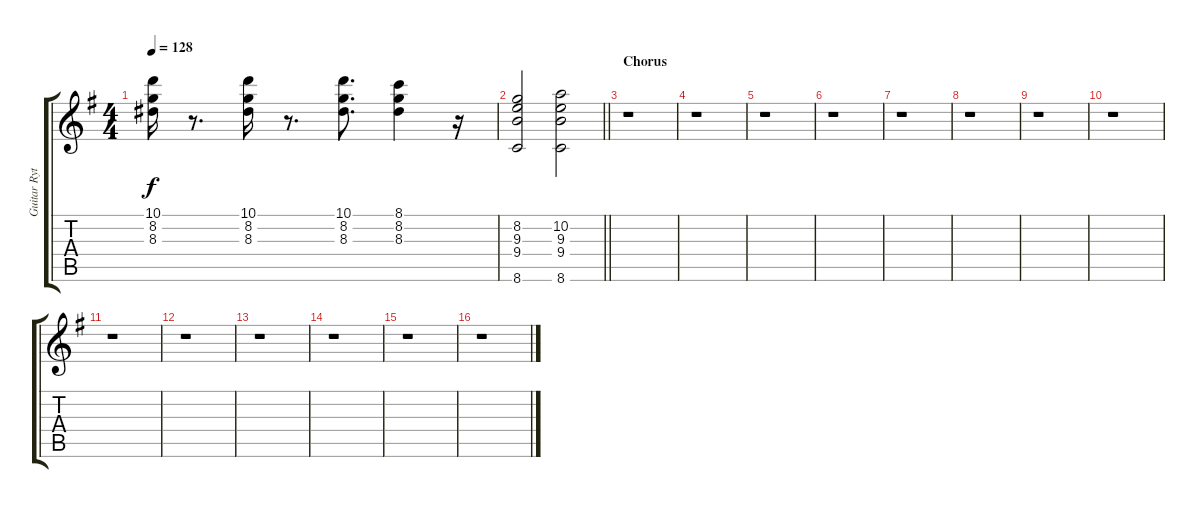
\track ("Guitar Rythm" "Guitar Ryt") {instrument electricguitarclean}
\staff {score tabs}
\tuning (E4 B3 G3 D3 A2 E2) {hide}
\ts (4 4)
\tempo 128
\clef g2
\ks eminor
(10.1 8.2 8.3).16{dy f} r.8{d} (10.1 8.2 8.3).16 r.8{d} (10.1 8.2 8.3).8{d} (8.1 8.2 8.3).4 r.16 |
\barLineRight lightlight
(8.2 9.3 9.4 8.6).2 (10.2 9.3 9.4 8.6).2 |
\section ("" "Chorus")
r.1 |
r.1 |
r.1 |
r.1 |
r.1 |
r.1 |
r.1 |
r.1 |
r.1 |
r.1 |
r.1 |
r.1 |
r.1 |
r.1
